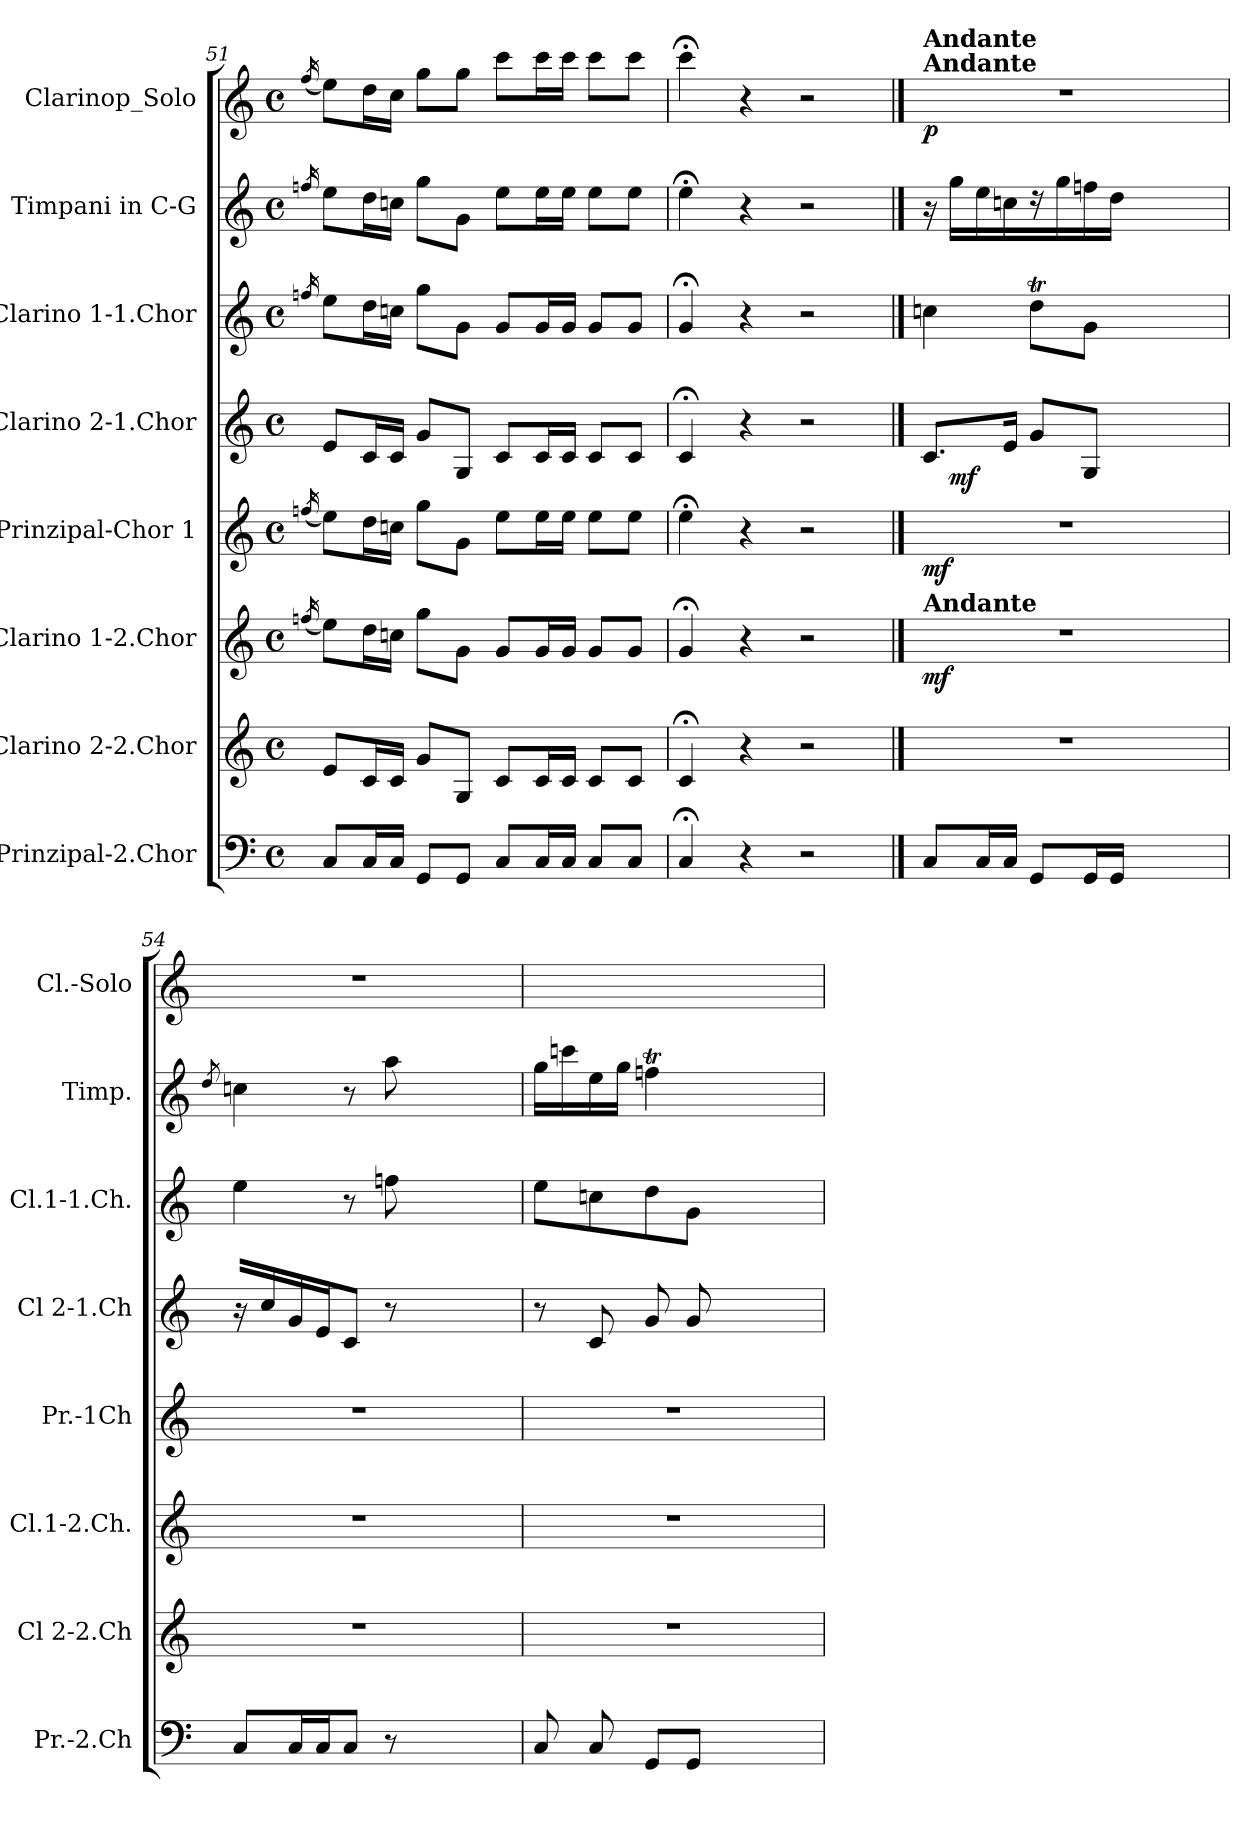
**kern	**kern	**kern	**dynam	**kern	**dynam	**kern	**dynam	**kern	**kern	**kern	**dynam
*part8	*part7	*part6	*part6	*part5	*part5	*part4	*part4	*part3	*part2	*part1	*part1
*staff8	*staff7	*staff6	*staff6	*staff5	*staff5	*staff4	*staff4	*staff3	*staff2	*staff1	*staff1
*I"Prinzipal-2.Chor	*I"Clarino 2-2.Chor	*I"Clarino 1-2.Chor	*	*I"Prinzipal-Chor 1	*	*I"Clarino 2-1.Chor	*	*I"Clarino 1-1.Chor	*I"Timpani in C-G	*I"Clarinop_Solo	*
*I'Pr.-2.Ch	*I'Cl 2-2.Ch	*I'Cl.1-2.Ch.	*	*I'Pr.-1Ch	*	*I'Cl 2-1.Ch	*	*I'Cl.1-1.Ch.	*I'Timp.	*I'Cl.-Solo	*
*clefF4	*clefG2	*clefG2	*	*clefG2	*	*clefG2	*	*clefG2	*clefG2	*clefG2	*
*	*	*ITrd1c2	*	*ITrd1c2	*	*	*	*ITrd1c2	*ITrd1c2	*	*
*M4/4	*M4/4	*M4/4	*	*M4/4	*	*M4/4	*	*M4/4	*M4/4	*M4/4	*
*met(c)	*met(c)	*met(c)	*	*met(c)	*	*met(c)	*	*met(c)	*met(c)	*met(c)	*
=51	=51	=51	=51	=51	=51	=51	=51	=51	=51	=51	=51
.	.	(>16qee-	.	(>16qee-	.	.	.	16qee-	16qee-	(>16qff	.
8CL	8eL	8ddL)	.	8ddL)	.	8eL	.	8ddL	8ddL	8eeL)	.
16CL	16cL	16ccL	.	16ccL	.	16cL	.	16ccL	16ccL	16ddL	.
16CJJ	16cJJ	16b-JJ	.	16b-JJ	.	16cJJ	.	16b-JJ	16b-JJ	16ccJJ	.
8GGL	8gL	8ffL	.	8ffL	.	8gL	.	8ffL	8ffL	8ggL	.
8GGJ	8GJ	8fJ	.	8fJ	.	8GJ	.	8fJ	8fJ	8ggJ	.
8CL	8cL	8fL	.	8ddL	.	8cL	.	8fL	8ddL	8cccL	.
16CL	16cL	16fL	.	16ddL	.	16cL	.	16fL	16ddL	16cccL	.
16CJJ	16cJJ	16fJJ	.	16ddJJ	.	16cJJ	.	16fJJ	16ddJJ	16cccJJ	.
8CL	8cL	8fL	.	8ddL	.	8cL	.	8fL	8ddL	8cccL	.
8CJ	8cJ	8fJ	.	8ddJ	.	8cJ	.	8fJ	8ddJ	8cccJ	.
=52	=52	=52	=52	=52	=52	=52	=52	=52	=52	=52	=52
4C;<	4c;<	4f;<	.	4dd;<	.	4c;<	.	4f;<	4dd;<	4ccc;<	.
4r	4r	4r	.	4r	.	4r	.	4r	4r	4r	.
2r	2r	2r	.	2r	.	2r	.	2r	2r	2r	.
!!LO:LB:g=z
==53	==53	==53	==53	==53	==53	==53	==53	==53	==53	==53	==53
!	!	!	!	!	!	!	!	!	!	!LO:TX:a:B:t=Andante	!
!	!	!	!	!	!	!	!	!	!	!LO:TX:a:B:t=Andante	!
!	!	!	!	!	!	!LO:TX:b:B:t=Andante	!	!	!	!	!
!	!	!LO:TX:a:B:t=Andante	!	!	!	!	!	!	!	!	!
!	!	!	!LO:DY:b	!	!LO:DY:b	!	!	!	!	!	!LO:DY:b
*	*	*	*	*	*	*^	*	*	*	*	*
8CL	1r	1r	mf	1r	mf	8.cL	16ryy	.	4b-	16r	1r	p
!	!	!	!	!	!	!	!	!LO:DY:b	!	!	!	!
.	.	.	.	.	.	.	2...ryy	mf	.	16ffLL	.	.
16CL	.	.	.	.	.	.	.	.	.	16dd	.	.
16CJJ	.	.	.	.	.	16eJk	.	.	.	16b-	.	.
8GGL	.	.	.	.	.	8gL	.	.	8ccTL	16r	.	.
.	.	.	.	.	.	.	.	.	.	16ff	.	.
16GGL	.	.	.	.	.	8GJ	.	.	8fJ	16ee-	.	.
16GGJJ	.	.	.	.	.	.	.	.	.	16ccJJ	.	.
2ryy	.	.	.	.	.	2ryy	.	.	2ryy	2ryy	.	.
*	*	*	*	*	*	*v	*v	*	*	*	*	*
=54	=54	=54	=54	=54	=54	=54	=54	=54	=54	=54	=54
.	.	.	.	.	.	.	.	.	8qcc	.	.
8CL	1r	1r	.	1r	.	16r	.	4dd	4b-	1r	.
.	.	.	.	.	.	16ccLL	.	.	.	.	.
16CL	.	.	.	.	.	16g	.	.	.	.	.
16CJJ	.	.	.	.	.	16eJJ	.	.	.	.	.
8CJ	.	.	.	.	.	8cJ	.	8r	8r	.	.
8r	.	.	.	.	.	8r	.	8ee-	8gg	.	.
2ryy	.	.	.	.	.	2ryy	.	2ryy	2ryy	.	.
=55	=55	=55	=55	=55	=55	=55	=55	=55	=55	=55	=55
8C	1r	1r	.	1r	.	8r	.	8ddL	16ffLL	1ryy	.
.	.	.	.	.	.	.	.	.	16bb-	.	.
8C	.	.	.	.	.	8c	.	8b-	16dd	.	.
.	.	.	.	.	.	.	.	.	16ffJJ	.	.
8GGL	.	.	.	.	.	8g	.	8cc	4ee-T	.	.
8GGJ	.	.	.	.	.	8g	.	8fJ	.	.	.
2ryy	.	.	.	.	.	2ryy	.	2ryy	2ryy	.	.
=	=	=	=	=	=	=	=	=	=	=	=
*-	*-	*-	*-	*-	*-	*-	*-	*-	*-	*-	*-
